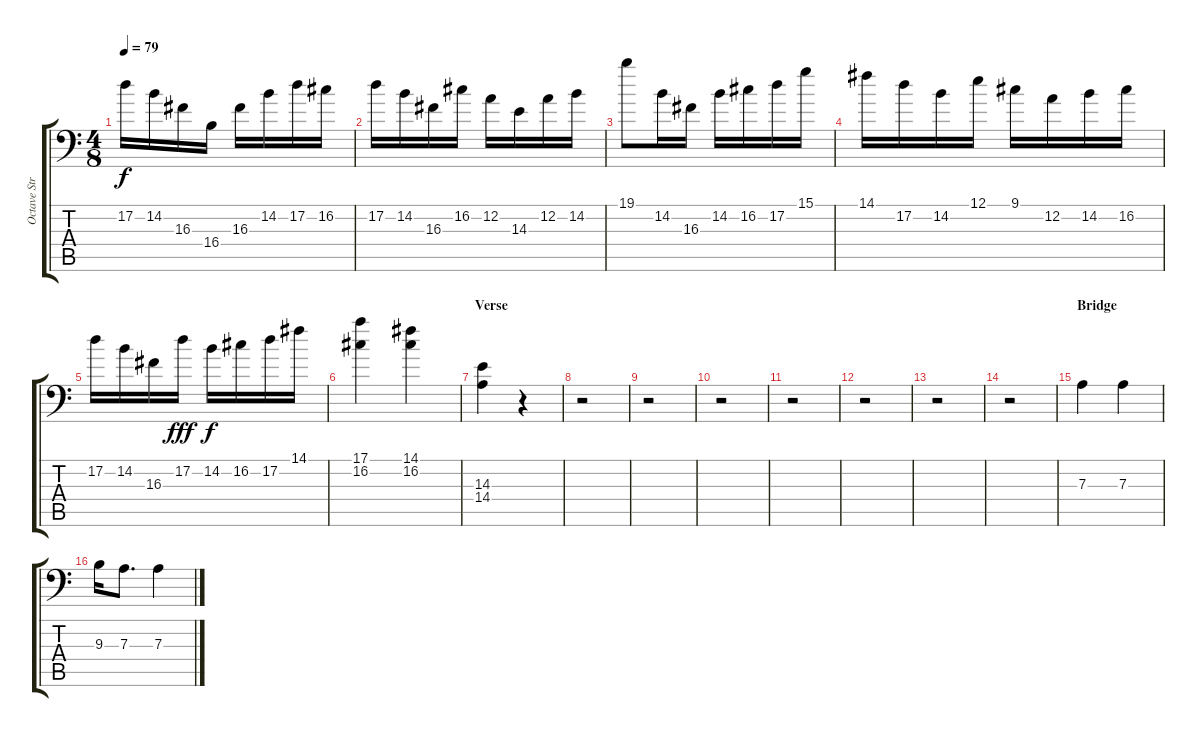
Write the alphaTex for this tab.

\track ("Octave Strings - Violin" "Octave Str") {instrument stringensemble1}
\staff {score tabs}
\tuning (E4 A3 D3 G2 C2 F1) {hide}
\ts (4 8)
\tempo 79
\clef f4
\ks c
17.2.16{dy f} 14.2.16 16.3.16 16.4.16 16.3.16 14.2.16 17.2.16 16.2.16 |
17.2.16 14.2.16 16.3.16 16.2.16 12.2.16 14.3.16 12.2.16 14.2.16 |
19.1.8 14.2.16 16.3.16 14.2.16 16.2.16 17.2.16 15.1.16 |
14.1.16 17.2.16 14.2.16 12.1.16 9.1.16 12.2.16 14.2.16 16.2.16 |
17.2.16 14.2.16 16.3.16 17.2.16{dy fff} 14.2.16{dy f} 16.2.16 17.2.16 14.1.16 |
(17.1 16.2).4 (14.1 16.2).4 |
\section ("" "Verse")
(14.3 14.4).4 r.4 |
r.2 |
r.2 |
r.2 |
r.2 |
r.2 |
r.2 |
r.2 |
\section ("" "Bridge")
7.3.4 7.3.4 |
9.3.16 7.3.8{d} 7.3.4
